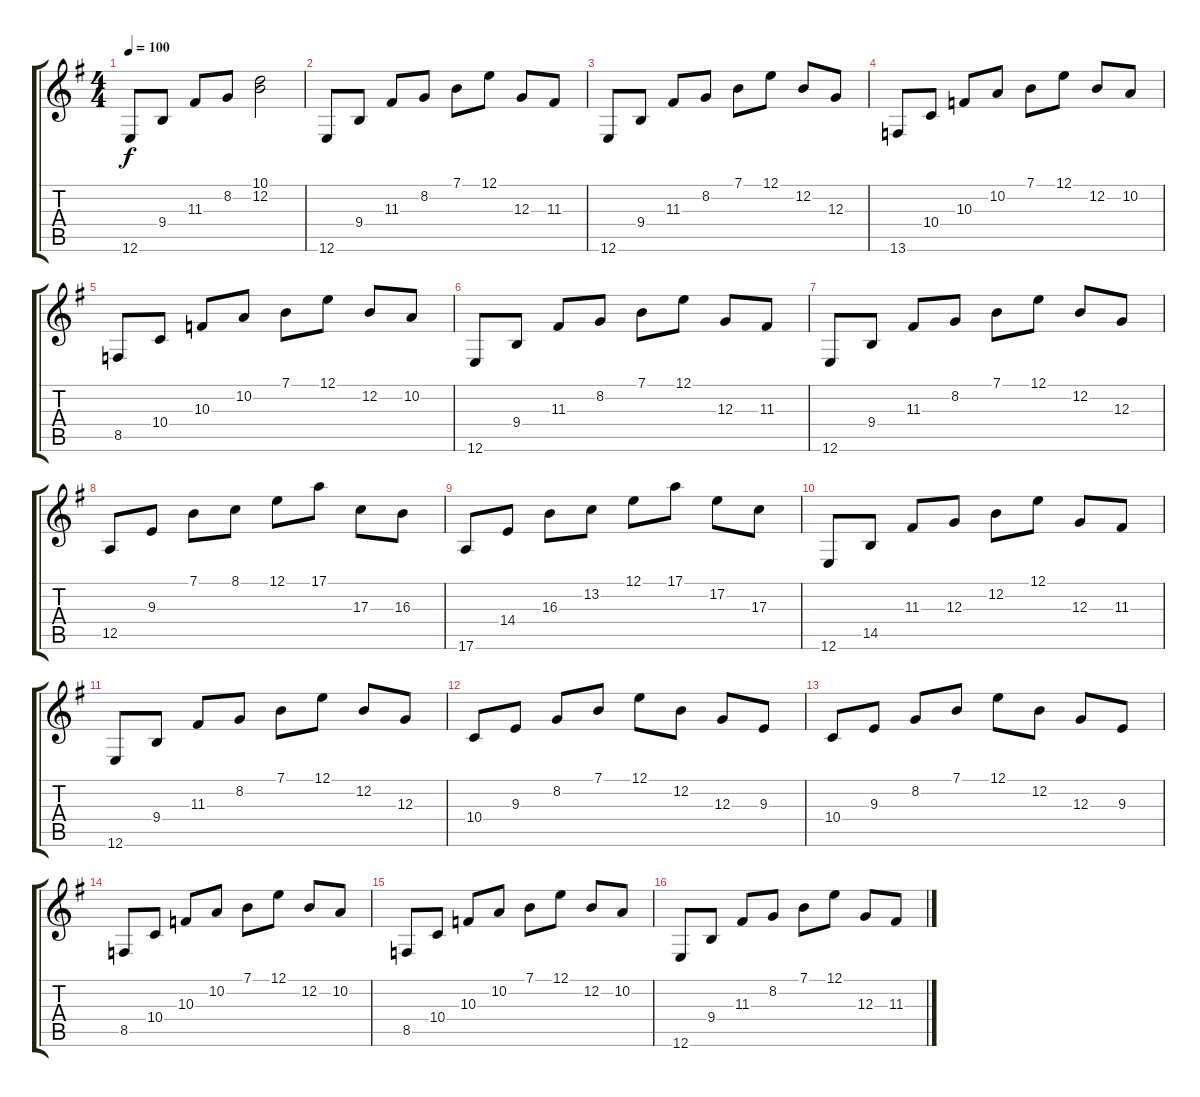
\track "" {instrument sitar}
\staff {score tabs}
\tuning (E4 B3 G3 D3 A2 E2) {hide}
\ts (4 4)
\tempo 100
\clef g2
\ks g
12.6.8{dy f} 9.4.8 11.3.8 8.2.8 (10.1 12.2).2 |
12.6.8 9.4.8 11.3.8 8.2.8 7.1.8 12.1.8 12.3.8 11.3.8 |
12.6.8 9.4.8 11.3.8 8.2.8 7.1.8 12.1.8 12.2.8 12.3.8 |
13.6.8 10.4.8 10.3.8 10.2.8 7.1.8 12.1.8 12.2.8 10.2.8 |
8.5.8 10.4.8 10.3.8 10.2.8 7.1.8 12.1.8 12.2.8 10.2.8 |
12.6.8 9.4.8 11.3.8 8.2.8 7.1.8 12.1.8 12.3.8 11.3.8 |
12.6.8 9.4.8 11.3.8 8.2.8 7.1.8 12.1.8 12.2.8 12.3.8 |
12.5.8 9.3.8 7.1.8 8.1.8 12.1.8 17.1.8 17.3.8 16.3.8 |
17.6.8 14.4.8 16.3.8 13.2.8 12.1.8 17.1.8 17.2.8 17.3.8 |
12.6.8 14.5.8 11.3.8 12.3.8 12.2.8 12.1.8 12.3.8 11.3.8 |
12.6.8 9.4.8 11.3.8 8.2.8 7.1.8 12.1.8 12.2.8 12.3.8 |
10.4.8 9.3.8 8.2.8 7.1.8 12.1.8 12.2.8 12.3.8 9.3.8 |
10.4.8 9.3.8 8.2.8 7.1.8 12.1.8 12.2.8 12.3.8 9.3.8 |
8.5.8 10.4.8 10.3.8 10.2.8 7.1.8 12.1.8 12.2.8 10.2.8 |
8.5.8 10.4.8 10.3.8 10.2.8 7.1.8 12.1.8 12.2.8 10.2.8 |
12.6.8 9.4.8 11.3.8 8.2.8 7.1.8 12.1.8 12.3.8 11.3.8
